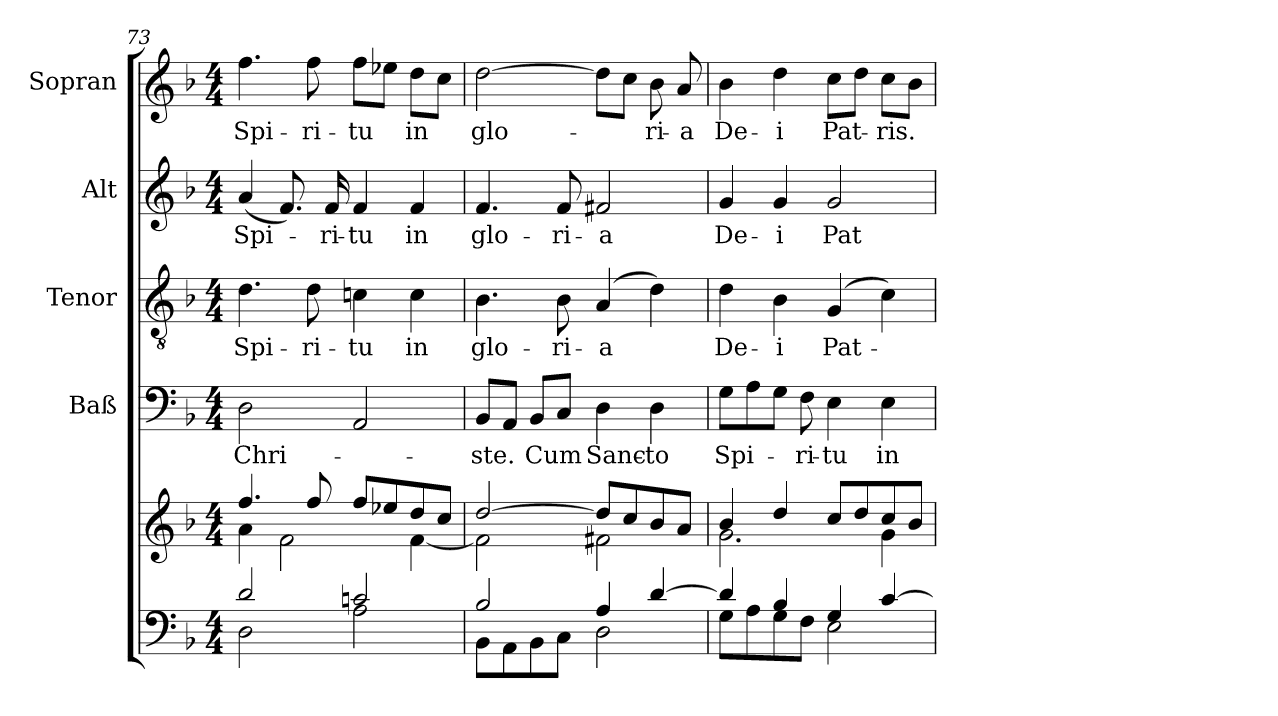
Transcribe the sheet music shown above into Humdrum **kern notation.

**kern	**kern	**kern	**text	**kern	**text	**kern	**text	**kern	**text
*part5	*part5	*part4	*part4	*part3	*part3	*part2	*part2	*part1	*part1
*staff6	*staff5	*staff4	*staff4	*staff3	*staff3	*staff2	*staff2	*staff1	*staff1
*	*	*I"Baß	*	*I"Tenor	*	*I"Alt	*	*I"Sopran	*
*	*	*I'Baß	*	*I'Ten	*	*I'Alt	*	*I'Sop	*
*clefF4	*clefG2	*clefF4	*	*clefGv2	*	*clefG2	*	*clefG2	*
*k[b-]	*k[b-]	*k[b-]	*	*k[b-]	*	*k[b-]	*	*k[b-]	*
*F:	*F:	*F:	*	*F:	*	*F:	*	*F:	*
*M4/4	*M4/4	*M4/4	*	*M4/4	*	*M4/4	*	*M4/4	*
=73	=73	=73	=73	=73	=73	=73	=73	=73	=73
*^	*^	*	*	*	*	*	*	*	*
!	!	!	!	!	!LO:LY:b	!	!LO:LY:b	!	!LO:LY:b	!	!LO:LY:b
2d/	2D\	4.ff/	4a\	2D\	Chri-	4.d\	Spi-	(<4a/	Spi-	4.ff\	Spi-
.	.	.	2f\	.	.	.	.	8.f/)	.	.	.
!	!	!	!	!	!	!	!LO:LY:b	!	!	!	!LO:LY:b
.	.	8ff/	.	.	.	8d\	-ri-	.	.	8ff\	-ri-
!	!	!	!	!	!	!	!	!	!LO:LY:b	!	!
.	.	.	.	.	.	.	.	16f/	-ri-	.	.
!	!	!	!	!	!	!	!LO:LY:b	!	!LO:LY:b	!	!LO:LY:b
2cn/	2A\	8ff/L	.	2AA/	.	4cn\	-tu	4f/	-tu	8ff\L	-tu
.	.	8ee-X/	.	.	.	.	.	.	.	8ee-X\J	.
!	!	!	!	!	!	!	!LO:LY:b	!	!LO:LY:b	!	!LO:LY:b
.	.	8dd/	[<4f\	.	.	4c\	in	4f/	in	8dd\L	in
.	.	8cc/J	.	.	.	.	.	.	.	8cc\J	.
!!LO:LB:g=z
=74	=74	=74	=74	=74	=74	=74	=74	=74	=74	=74	=74
!	!	!	!	!	!LO:LY:b	!	!LO:LY:b	!	!LO:LY:b	!	!LO:LY:b
2B-/	8BB-\L	[>2dd/	2f\]	8BB-/L	-ste.	4.B-\	glo-	4.f/	glo-	[2dd\	glo-
.	8AA\	.	.	8AA/J	.	.	.	.	.	.	.
!	!	!	!	!	!LO:LY:b	!	!	!	!	!	!
.	8BB-\	.	.	8BB-/L	Cum	.	.	.	.	.	.
!	!	!	!	!	!	!	!LO:LY:b	!	!LO:LY:b	!	!
.	8C\J	.	.	8C/J	.	8B-\	-ri-	8f/	-ri-	.	.
!	!	!	!	!	!LO:LY:b	!	!LO:LY:b	!	!LO:LY:b	!	!
4A/	2D\	8dd/L]	2f#X\	4D\	Sanc-	(4A/	-a	2f#X/	-a	8dd\L]	.
.	.	8cc/	.	.	.	.	.	.	.	8cc\J	.
!	!	!	!	!	!LO:LY:b	!	!	!	!	!	!LO:LY:b
[>4d/	.	8b-/	.	4D\	-to	4d\)	.	.	.	8b-\	-ri-
!	!	!	!	!	!	!	!	!	!	!	!LO:LY:b
.	.	8a/J	.	.	.	.	.	.	.	8a/	-a
=75	=75	=75	=75	=75	=75	=75	=75	=75	=75	=75	=75
!	!	!	!	!	!LO:LY:b	!	!LO:LY:b	!	!LO:LY:b	!	!LO:LY:b
4d/]	8G\L	4b-/	2.g\	8G\L	Spi-	4d\	De-	4g/	De-	4b-\	De-
.	8A\	.	.	8A\	.	.	.	.	.	.	.
!	!	!	!	!	!	!	!LO:LY:b	!	!LO:LY:b	!	!LO:LY:b
4B-/	8G\	4dd/	.	8G\J	.	4B-\	-i	4g/	-i	4dd\	-i
!	!	!	!	!	!LO:LY:b	!	!	!	!	!	!
.	8F\J	.	.	8F\	-ri-	.	.	.	.	.	.
!	!	!	!	!	!LO:LY:b	!	!LO:LY:b	!	!LO:LY:b	!	!LO:LY:b
4G/	2E\	8cc/L	.	4E\	-tu	(4G/	Pat-	2g/	Pat-	8cc\L	Pat-
.	.	8dd/	.	.	.	.	.	.	.	8dd\J	.
!	!	!	!	!	!LO:LY:b	!	!	!	!	!	!LO:LY:b
[>4c/	.	8cc/	4g\	4E\	in	4c\)	.	.	.	8cc\L	-ris.
.	.	8b-/J	.	.	.	.	.	.	.	8b-\J	.
*v	*v	*	*	*	*	*	*	*	*	*	*
*	*v	*v	*	*	*	*	*	*	*	*
=	=	=	=	=	=	=	=	=	=
*-	*-	*-	*-	*-	*-	*-	*-	*-	*-
